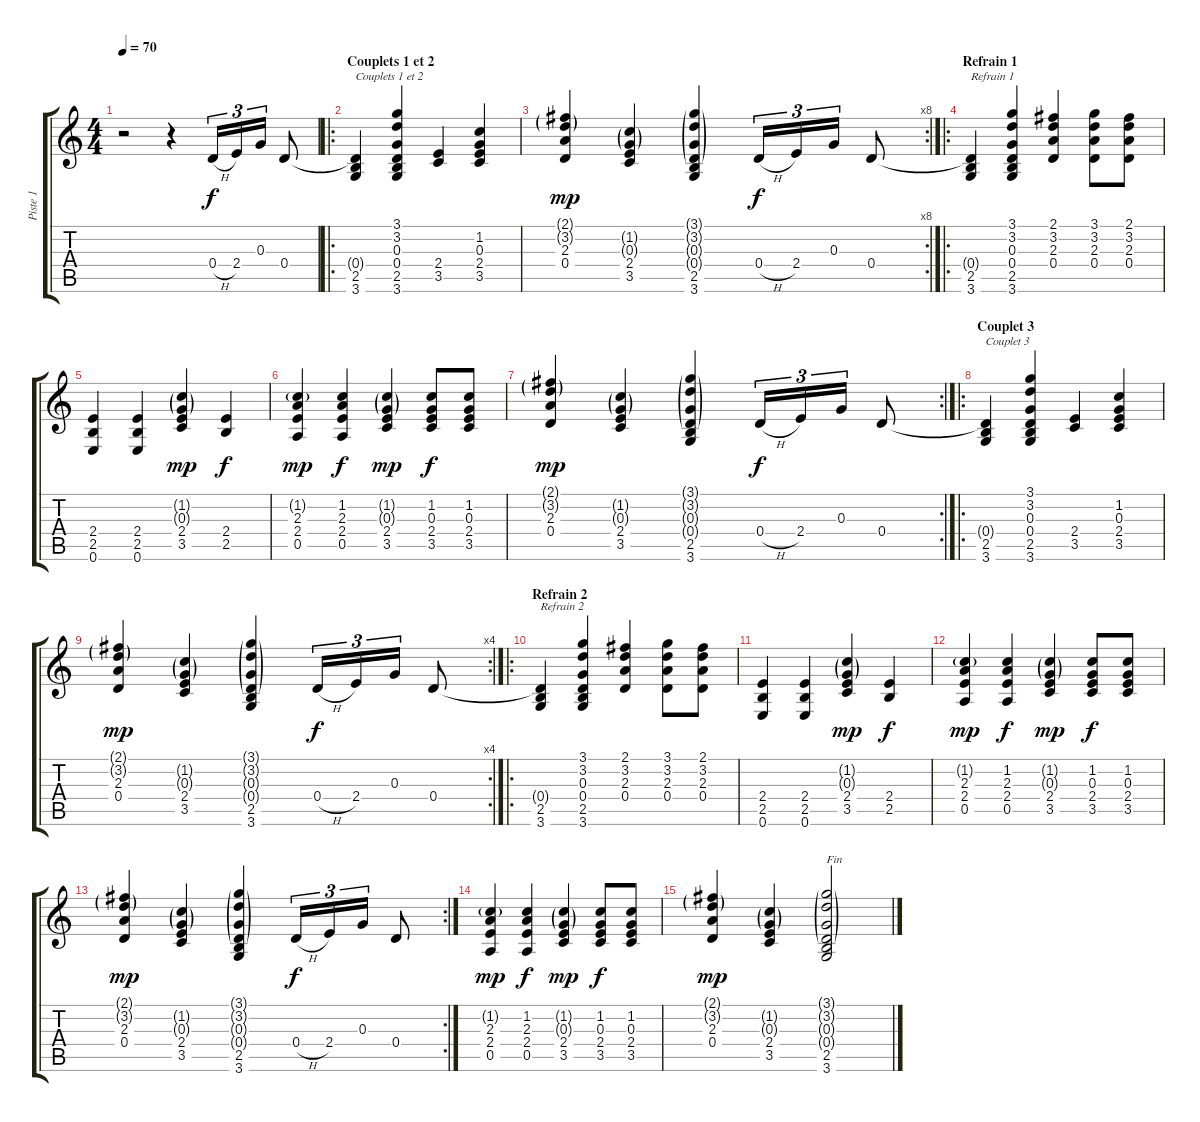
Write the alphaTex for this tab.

\track ("Piste 1" "Piste 1") {instrument acousticguitarsteel}
\staff {score tabs}
\tuning (E4 B3 G3 D3 A2 E2) {hide}
\ts (4 4)
\tempo 70
\clef g2
\ks c
r.2{dy f instrument acousticguitarsteel} r.4 0.4{h}.16{tu (3 2)} 2.4.16{tu (3 2)} 0.3.16{tu (3 2)} 0.4.8 |
\ro
\section ("" "Couplets 1 et 2")
(0.4{t} 2.5 3.6).4{txt "Couplets 1 et 2"} (3.1 3.2 0.3 0.4 2.5 3.6).4 (2.4 3.5).4 (1.2 0.3 2.4 3.5).4 |
\rc 8
(2.1{g} 3.2{g} 2.3 0.4).4{dy mp} (1.2{g} 0.3{g} 2.4 3.5).4 (3.1{g} 3.2{g} 0.3{g} 0.4{g} 2.5 3.6).4 0.4{h}.16{tu (3 2) dy f} 2.4.16{tu (3 2)} 0.3.16{tu (3 2)} 0.4.8 |
\ro
\section ("" "Refrain 1")
(0.4{t} 2.5 3.6).4{txt "Refrain 1"} (3.1 3.2 0.3 0.4 2.5 3.6).4 (2.1 3.2 2.3 0.4).4 (3.1 3.2 2.3 0.4).8 (2.1 3.2 2.3 0.4).8 |
(2.4 2.5 0.6).4 (2.4 2.5 0.6).4 (1.2{g} 0.3{g} 2.4 3.5).4{dy mp} (2.4 2.5).4{dy f} |
(1.2{g} 2.3 2.4 0.5).4{dy mp} (1.2 2.3 2.4 0.5).4{dy f} (1.2{g} 0.3{g} 2.4 3.5).4{dy mp} (1.2 0.3 2.4 3.5).8{dy f} (1.2 0.3 2.4 3.5).8 |
\rc 2
(2.1{g} 3.2{g} 2.3 0.4).4{dy mp} (1.2{g} 0.3{g} 2.4 3.5).4 (3.1{g} 3.2{g} 0.3{g} 0.4{g} 2.5 3.6).4 0.4{h}.16{tu (3 2) dy f} 2.4.16{tu (3 2)} 0.3.16{tu (3 2)} 0.4.8 |
\ro
\section ("" "Couplet 3")
(0.4{t} 2.5 3.6).4{txt "Couplet 3"} (3.1 3.2 0.3 0.4 2.5 3.6).4 (2.4 3.5).4 (1.2 0.3 2.4 3.5).4 |
\rc 4
(2.1{g} 3.2{g} 2.3 0.4).4{dy mp} (1.2{g} 0.3{g} 2.4 3.5).4 (3.1{g} 3.2{g} 0.3{g} 0.4{g} 2.5 3.6).4 0.4{h}.16{tu (3 2) dy f} 2.4.16{tu (3 2)} 0.3.16{tu (3 2)} 0.4.8 |
\ro
\section ("" "Refrain 2")
(0.4{t} 2.5 3.6).4{txt "Refrain 2"} (3.1 3.2 0.3 0.4 2.5 3.6).4 (2.1 3.2 2.3 0.4).4 (3.1 3.2 2.3 0.4).8 (2.1 3.2 2.3 0.4).8 |
(2.4 2.5 0.6).4 (2.4 2.5 0.6).4 (1.2{g} 0.3{g} 2.4 3.5).4{dy mp} (2.4 2.5).4{dy f} |
(1.2{g} 2.3 2.4 0.5).4{dy mp} (1.2 2.3 2.4 0.5).4{dy f} (1.2{g} 0.3{g} 2.4 3.5).4{dy mp} (1.2 0.3 2.4 3.5).8{dy f} (1.2 0.3 2.4 3.5).8 |
\rc 2
(2.1{g} 3.2{g} 2.3 0.4).4{dy mp} (1.2{g} 0.3{g} 2.4 3.5).4 (3.1{g} 3.2{g} 0.3{g} 0.4{g} 2.5 3.6).4 0.4{h}.16{tu (3 2) dy f} 2.4.16{tu (3 2)} 0.3.16{tu (3 2)} 0.4.8 |
(1.2{g} 2.3 2.4 0.5).4{dy mp} (1.2 2.3 2.4 0.5).4{dy f} (1.2{g} 0.3{g} 2.4 3.5).4{dy mp} (1.2 0.3 2.4 3.5).8{dy f} (1.2 0.3 2.4 3.5).8 |
(2.1{g} 3.2{g} 2.3 0.4).4{dy mp} (1.2{g} 0.3{g} 2.4 3.5).4 (3.1{g} 3.2{g} 0.3{g} 0.4{g} 2.5 3.6).2{txt "Fin"}
